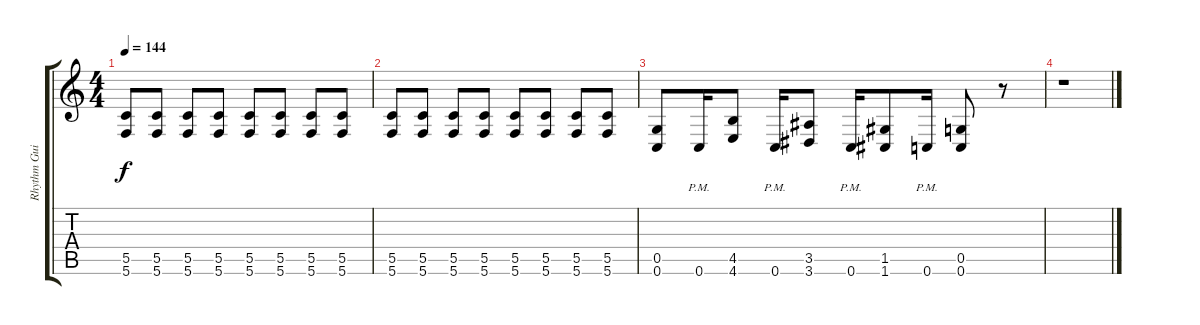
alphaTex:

\track ("Rhythm Guitar 1" "Rhythm Gui") {instrument distortionguitar}
\staff {score tabs}
\tuning (D4 A3 F3 C3 G2 C2) {hide}
\ts (4 4)
\tempo 144
\clef g2
\ks c
(5.5 5.6).8{dy f} (5.5 5.6).8 (5.5 5.6).8 (5.5 5.6).8 (5.5 5.6).8 (5.5 5.6).8 (5.5 5.6).8 (5.5 5.6).8 |
(5.5 5.6).8 (5.5 5.6).8 (5.5 5.6).8 (5.5 5.6).8 (5.5 5.6).8 (5.5 5.6).8 (5.5 5.6).8 (5.5 5.6).8 |
(0.5 0.6).8 0.6{pm}.16 (4.5 4.6).8 0.6{pm}.16 (3.5 3.6).8 0.6{pm}.16 (1.5 1.6).8 0.6{pm}.16 (0.5 0.6).8 r.8 |
r.1
